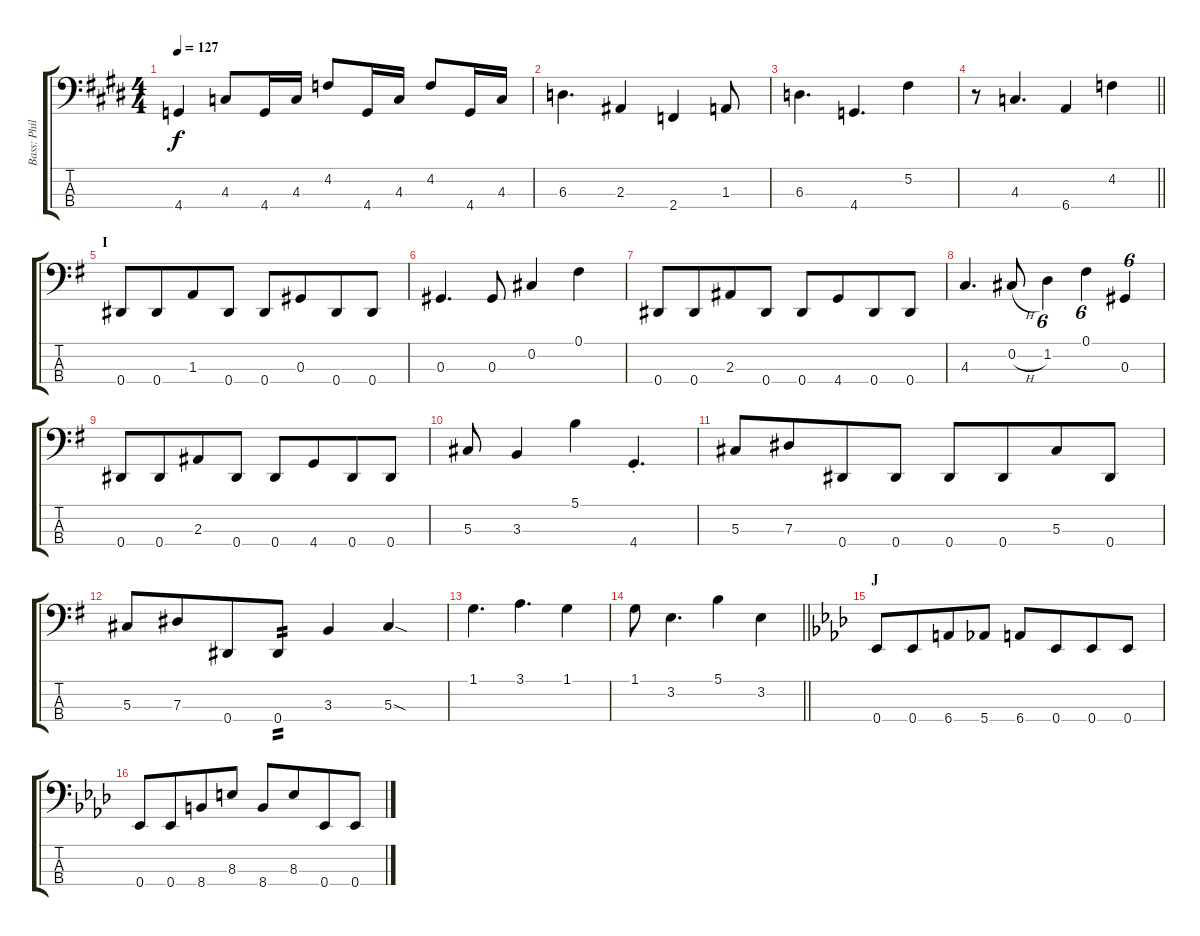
\track ("Bass: Philip" "Bass: Phil") {instrument electricbassfinger}
\staff {score tabs}
\tuning (Gb2 Db2 Ab1 Eb1) {hide}
\ts (4 4)
\tempo 127
\clef f4
\ks e
4.4.4{dy f} 4.3.8 4.4.16 4.3.16 4.2.8 4.4.16 4.3.16 4.2.8 4.4.16 4.3.16 |
6.3.4{d} 2.3.4 2.4.4 1.3.8 |
6.3.4{d} 4.4.4{d} 5.2.4 |
\barLineRight lightlight
r.8 4.3.4{d} 6.4.4 4.2.4 |
\section ("" "I")
\ks g
0.4.8 0.4.8{beam merge} 1.3.8 0.4.8 0.4.8 0.3.8{beam merge} 0.4.8 0.4.8 |
0.3.4{d} 0.3.8 0.2.4 0.1.4 |
0.4.8 0.4.8{beam merge} 2.3.8 0.4.8 0.4.8 4.4.8{beam merge} 0.4.8 0.4.8 |
4.3.4{d} 0.2{h}.8 1.2.4{tu (6 4)} 0.1.4{tu (6 4)} 0.3.4{tu (6 4)} |
0.4.8 0.4.8{beam merge} 2.3.8 0.4.8 0.4.8 4.4.8{beam merge} 0.4.8 0.4.8 |
5.3.8 3.3.4 5.1.4 4.4{st}.4{d} |
5.3.8 7.3.8{beam merge} 0.4.8 0.4.8 0.4.8 0.4.8{beam merge} 5.3.8 0.4.8 |
5.3.8 7.3.8{beam merge} 0.4.8 0.4.8{tp 2} 3.3.4 5.3{sod}.4 |
1.1.4{d} 3.1.4{d} 1.1.4 |
\barLineRight lightlight
1.1.8 3.2.4{d} 5.1.4 3.2.4 |
\section ("" "J")
\ks ab
0.4.8 0.4.8{beam merge} 6.4.8 5.4.8 6.4.8 0.4.8{beam merge} 0.4.8 0.4.8 |
0.4.8 0.4.8{beam merge} 8.4.8 8.3.8 8.4.8 8.3.8{beam merge} 0.4.8 0.4.8
